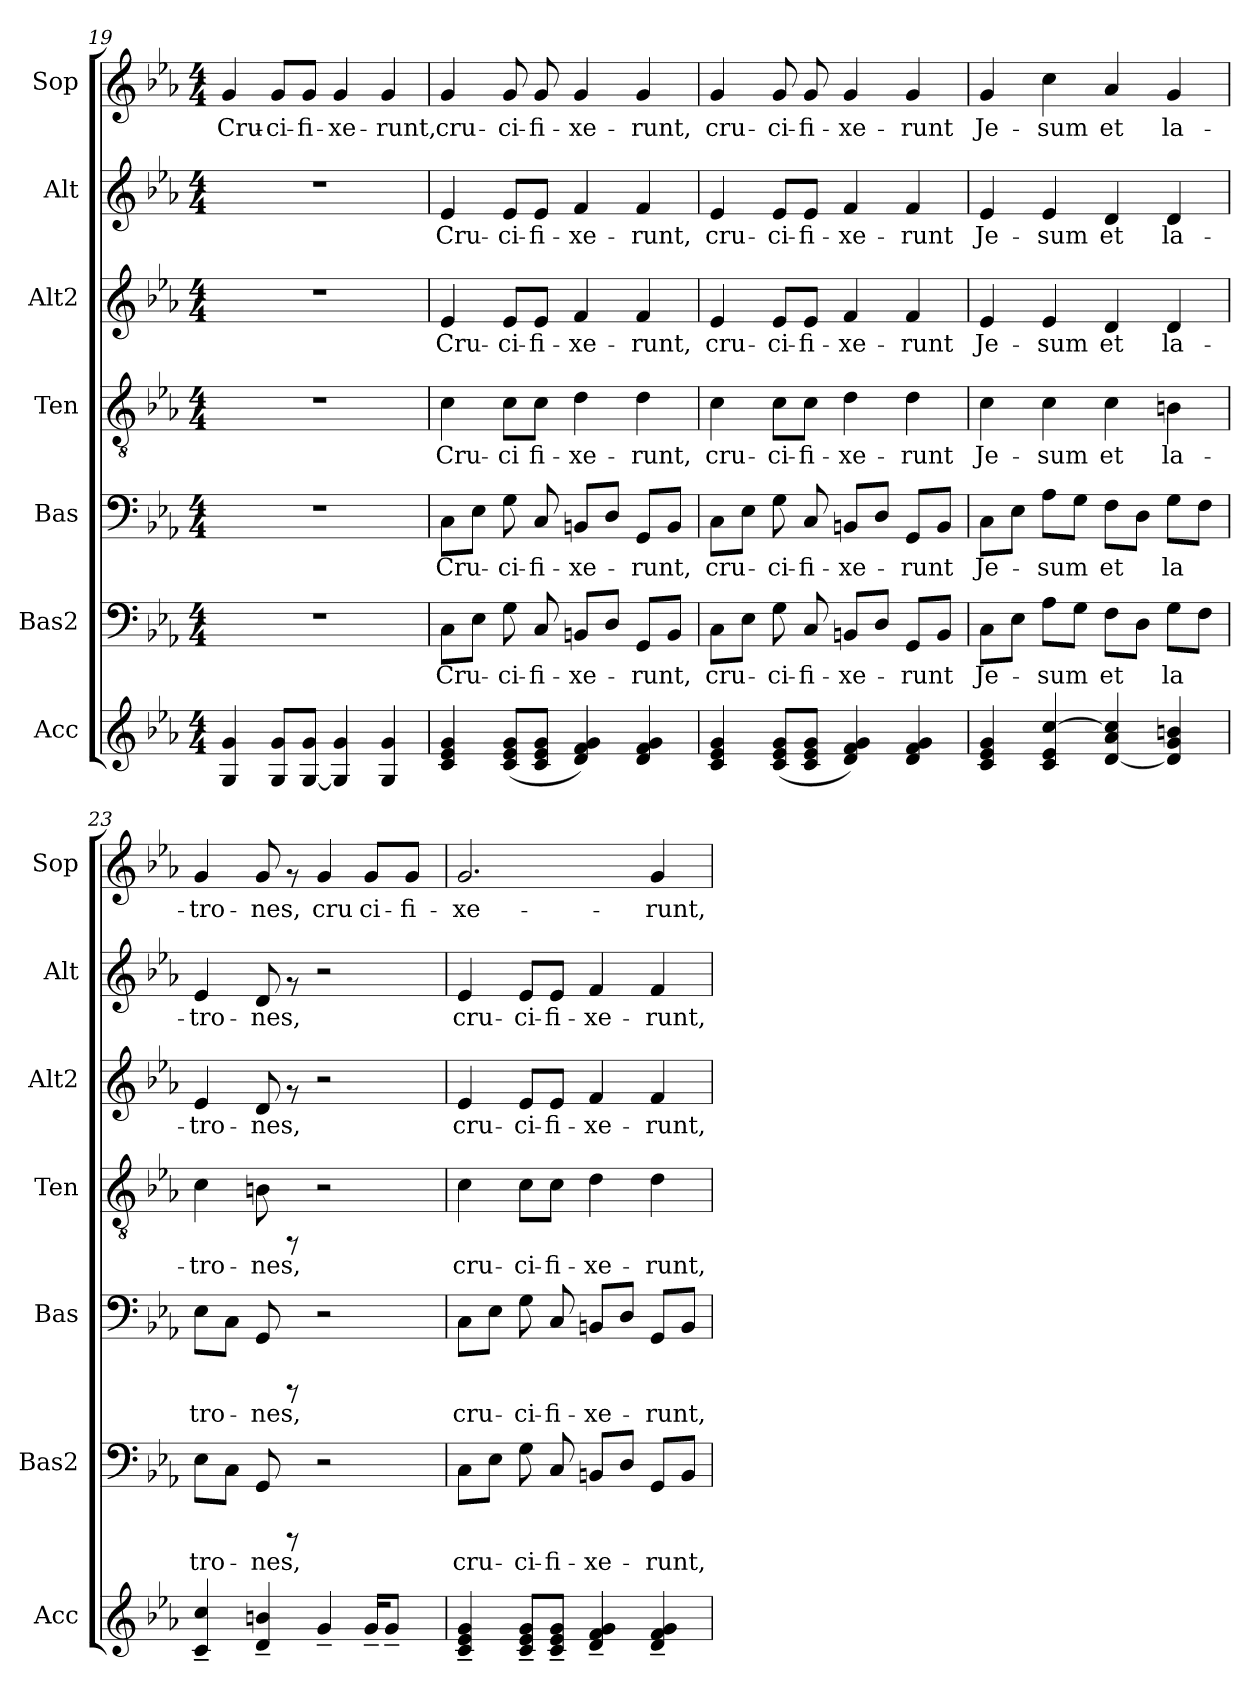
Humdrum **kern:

**kern	**kern	**text	**kern	**text	**kern	**text	**kern	**text	**kern	**text	**kern	**text
*part7	*part6	*part6	*part5	*part5	*part4	*part4	*part3	*part3	*part2	*part2	*part1	*part1
*staff7	*staff6	*staff6	*staff5	*staff5	*staff4	*staff4	*staff3	*staff3	*staff2	*staff2	*staff1	*staff1
*I"Acc	*I"Bas2	*	*I"Bas	*	*I"Ten	*	*I"Alt2	*	*I"Alt	*	*I"Sop	*
*I'Acc	*I'Bas2	*	*I'Bas	*	*I'Ten	*	*I'Alt2	*	*I'Alt	*	*I'Sop	*
!!LO:PB:g=z
*clefG2	*clefF4	*	*clefF4	*	*clefGv2	*	*clefG2	*	*clefG2	*	*clefG2	*
*k[b-e-a-]	*k[b-e-a-]	*	*k[b-e-a-]	*	*k[b-e-a-]	*	*k[b-e-a-]	*	*k[b-e-a-]	*	*k[b-e-a-]	*
*E-:	*E-:	*	*E-:	*	*E-:	*	*E-:	*	*E-:	*	*E-:	*
*M4/4	*M4/4	*	*M4/4	*	*M4/4	*	*M4/4	*	*M4/4	*	*M4/4	*
=19	=19	=19	=19	=19	=19	=19	=19	=19	=19	=19	=19	=19
!	!	!	!	!	!	!	!	!	!	!	!	!LO:LY:b:cj
4g/ 4G/	1r	.	1r	.	1r	.	1r	.	1r	.	4g/	Cru-
!	!	!	!	!	!	!	!	!	!	!	!	!LO:LY:b:cj
8g/ 8G/L	.	.	.	.	.	.	.	.	.	.	8g/L	ci-
!	!	!	!	!	!	!	!	!	!	!	!	!LO:LY:b:cj
8g/ [>8G/J	.	.	.	.	.	.	.	.	.	.	8g/J	fi-
!	!	!	!	!	!	!	!	!	!	!	!	!LO:LY:b:cj
4g/ 4G/]	.	.	.	.	.	.	.	.	.	.	4g/	xe-
!	!	!	!	!	!	!	!	!	!	!	!	!LO:LY:b:cj
4g/ 4G/	.	.	.	.	.	.	.	.	.	.	4g/	runt,
=20	=20	=20	=20	=20	=20	=20	=20	=20	=20	=20	=20	=20
!	!	!LO:LY:b:cj	!	!LO:LY:b:cj	!	!LO:LY:b:cj	!	!LO:LY:b:cj	!	!LO:LY:b:cj	!	!LO:LY:b:cj
4g/ 4e-/ 4c/	8C\L	Cru-	8C\L	Cru-	4c\	Cru-	4e-/	Cru-	4e-/	Cru-	4g>/	cru-
!	!	!LO:LY:b:cj	!	!LO:LY:b:cj	!	!	!	!	!	!	!	!
.	8E-\J	.	8E-\J	.	.	.	.	.	.	.	.	.
!	!	!LO:LY:b:cj	!	!LO:LY:b:cj	!	!LO:LY:b:cj	!	!LO:LY:b:cj	!	!LO:LY:b:cj	!	!LO:LY:b:cj
(>8g/ 8e-/ 8c/L	8G\	ci-	8G\	ci-	8c\L	ci	8e-/L	ci-	8e-/L	ci-	8g/	ci-
!	!	!LO:LY:b:cj	!	!LO:LY:b:cj	!	!LO:LY:b:cj	!	!LO:LY:b:cj	!	!LO:LY:b:cj	!	!LO:LY:b:cj
8g/ 8e-/ 8c/J	8C/	fi-	8C/	fi-	8c\J	fi-	8e-/J	fi-	8e-/J	fi-	8g/	fi-
!	!	!LO:LY:b:cj	!	!LO:LY:b:cj	!	!LO:LY:b:cj	!	!LO:LY:b:cj	!	!LO:LY:b:cj	!	!LO:LY:b:cj
4f/ 4d/ 4g/)	8BBn/L	xe-	8BBn/L	xe-	4d\	xe-	4f/	xe-	4f/	xe-	4g/	xe-
!	!	!LO:LY:b:cj	!	!LO:LY:b:cj	!	!	!	!	!	!	!	!
.	8D/J	.	8D/J	.	.	.	.	.	.	.	.	.
!	!	!LO:LY:b:cj	!	!LO:LY:b:cj	!	!LO:LY:b:cj	!	!LO:LY:b:cj	!	!LO:LY:b:cj	!	!LO:LY:b:cj
4f/ 4d/ 4g/	8GG/L	runt,	8GG/L	runt,	4d\	runt,	4f/	runt,	4f/	runt,	4g/	runt,
!	!	!LO:LY:b:cj	!	!LO:LY:b:cj	!	!	!	!	!	!	!	!
.	8BB/J	.	8BB/J	.	.	.	.	.	.	.	.	.
=21	=21	=21	=21	=21	=21	=21	=21	=21	=21	=21	=21	=21
!	!	!LO:LY:b:cj	!	!LO:LY:b:cj	!	!LO:LY:b:cj	!	!LO:LY:b:cj	!	!LO:LY:b:cj	!	!LO:LY:b:cj
4g/ 4e-/ 4c/	8C\L	cru-	8C\L	cru-	4c\	cru-	4e-/	cru-	4e-/	cru-	4g>/	cru-
!	!	!LO:LY:b:cj	!	!LO:LY:b:cj	!	!	!	!	!	!	!	!
.	8E-\J	.	8E-\J	.	.	.	.	.	.	.	.	.
!	!	!LO:LY:b:cj	!	!LO:LY:b:cj	!	!LO:LY:b:cj	!	!LO:LY:b:cj	!	!LO:LY:b:cj	!	!LO:LY:b:cj
(>8g/ 8e-/ 8c/L	8G\	ci-	8G\	ci-	8c\L	ci-	8e-/L	ci-	8e-/L	ci-	8g/	ci-
!	!	!LO:LY:b:cj	!	!LO:LY:b:cj	!	!LO:LY:b:cj	!	!LO:LY:b:cj	!	!LO:LY:b:cj	!	!LO:LY:b:cj
8g/ 8e-/ 8c/J	8C/	fi-	8C/	fi-	8c\J	fi-	8e-/J	fi-	8e-/J	fi-	8g/	fi-
!	!	!LO:LY:b:cj	!	!LO:LY:b:cj	!	!LO:LY:b:cj	!	!LO:LY:b:cj	!	!LO:LY:b:cj	!	!LO:LY:b:cj
4f/ 4d/ 4g/)	8BBn/L	xe-	8BBn/L	xe-	4d\	xe-	4f/	xe-	4f/	xe-	4g/	xe-
!	!	!LO:LY:b:cj	!	!LO:LY:b:cj	!	!	!	!	!	!	!	!
.	8D/J	.	8D/J	.	.	.	.	.	.	.	.	.
!	!	!LO:LY:b:cj	!	!LO:LY:b:cj	!	!LO:LY:b:cj	!	!LO:LY:b:cj	!	!LO:LY:b:cj	!	!LO:LY:b:cj
4f/ 4d/ 4g/	8GG/L	runt-	8GG/L	runt-	4d\	runt	4f/	runt	4f/	runt	4g/	runt
!	!	!LO:LY:b:cj	!	!LO:LY:b:cj	!	!	!	!	!	!	!	!
.	8BB/J	--	8BB/J	--	.	.	.	.	.	.	.	.
!!LO:PB:g=z
=22	=22	=22	=22	=22	=22	=22	=22	=22	=22	=22	=22	=22
!	!	!LO:LY:b:cj	!	!LO:LY:b:cj	!	!LO:LY:b:cj	!	!LO:LY:b:cj	!	!LO:LY:b:cj	!	!LO:LY:b:cj
4g/ 4e-/ 4c/	8C\L	Je-	8C\L	Je-	4c\	Je-	4e-/	Je-	4e-/	Je-	4g>/	Je-
!	!	!LO:LY:b:cj	!	!LO:LY:b:cj	!	!	!	!	!	!	!	!
.	8E-\J	.	8E-\J	.	.	.	.	.	.	.	.	.
!	!	!LO:LY:b:cj	!	!LO:LY:b:cj	!	!LO:LY:b:cj	!	!LO:LY:b:cj	!	!LO:LY:b:cj	!	!LO:LY:b:cj
[>4cc/ 4e-/ 4c/	8A-\L	sum	8A-\L	sum	4c\	sum	4e-/	sum	4e-/	sum	4cc\	sum
!	!	!LO:LY:b:cj	!	!LO:LY:b:cj	!	!	!	!	!	!	!	!
.	8G\J	.	8G\J	.	.	.	.	.	.	.	.	.
!	!	!LO:LY:b:cj	!	!LO:LY:b:cj	!	!LO:LY:b:cj	!	!LO:LY:b:cj	!	!LO:LY:b:cj	!	!LO:LY:b:cj
4cc/] 4a-/ [<4d/	8F\L	et	8F\L	et	4c\	et	4d/	et	4d/	et	4a-/	et
!	!	!LO:LY:b:cj	!	!LO:LY:b:cj	!	!	!	!	!	!	!	!
.	8D\J	.	8D\J	.	.	.	.	.	.	.	.	.
!	!	!LO:LY:b:cj	!	!LO:LY:b:cj	!	!LO:LY:b:cj	!	!LO:LY:b:cj	!	!LO:LY:b:cj	!	!LO:LY:b:cj
4bn/ 4g/ 4d/]	8G\L	la-	8G\L	la-	4Bn\	la-	4d/	la-	4d/	la-	4g/	la-
!	!	!LO:LY:b:cj	!	!LO:LY:b:cj	!	!	!	!	!	!	!	!
.	8F\J	--	8F\J	--	.	.	.	.	.	.	.	.
=23	=23	=23	=23	=23	=23	=23	=23	=23	=23	=23	=23	=23
!	!	!LO:LY:b:cj	!	!LO:LY:b:cj	!	!LO:LY:b:cj	!	!LO:LY:b:cj	!	!LO:LY:b:cj	!	!LO:LY:b:cj
4cc/~> 4c/~>	8E-\L	tro-	8E-\L	tro-	4c\	tro-	4e-/	tro-	4e-/	tro-	4g>/	tro-
!	!	!LO:LY:b:cj	!	!LO:LY:b:cj	!	!	!	!	!	!	!	!
.	8C\J	.	8C\J	.	.	.	.	.	.	.	.	.
!	!	!LO:LY:b:cj	!	!LO:LY:b:cj	!	!LO:LY:b:cj	!	!LO:LY:b:cj	!	!LO:LY:b:cj	!	!LO:LY:b:cj
4bn/~> 4d/~>	8GG/	nes,	8GG/	nes,	8Bn\	nes,	8d/	nes,	8d/	nes,	8g/	nes,
.	8rCCC	.	8rCCC	.	8rFF	.	8rf	.	8rf	.	8rf	.
!	!	!	!	!	!	!	!	!	!	!	!	!LO:LY:b:cj
4g~>/	2r	.	2r	.	2r	.	2r	.	2r	.	4g/	cru
!	!	!	!	!	!	!	!	!	!	!	!	!LO:LY:b:cj
16g~>/L	.	.	.	.	.	.	.	.	.	.	8g/L	ci-
8g~</J	.	.	.	.	.	.	.	.	.	.	.	.
!	!	!	!	!	!	!	!	!	!	!	!	!LO:LY:b:cj
.	.	.	.	.	.	.	.	.	.	.	8g>/J	fi-
16ryy	.	.	.	.	.	.	.	.	.	.	.	.
=24	=24	=24	=24	=24	=24	=24	=24	=24	=24	=24	=24	=24
!	!	!LO:LY:b:cj	!	!LO:LY:b:cj	!	!LO:LY:b:cj	!	!LO:LY:b:cj	!	!LO:LY:b:cj	!	!LO:LY:b:cj
4g/~< 4e-/~< 4c/~<	8C\L	cru-	8C\L	cru-	4c\	cru-	4e-/	cru-	4e-/	cru-	2.g>/	xe-
!	!	!LO:LY:b:cj	!	!LO:LY:b:cj	!	!	!	!	!	!	!	!
.	8E-\J	.	8E-\J	.	.	.	.	.	.	.	.	.
!	!	!LO:LY:b:cj	!	!LO:LY:b:cj	!	!LO:LY:b:cj	!	!LO:LY:b:cj	!	!LO:LY:b:cj	!	!
8g/~< 8e-/~< 8c/~<L	8G\	ci-	8G\	ci-	8c\L	ci-	8e-/L	ci-	8e-/L	ci-	.	.
!	!	!LO:LY:b:cj	!	!LO:LY:b:cj	!	!LO:LY:b:cj	!	!LO:LY:b:cj	!	!LO:LY:b:cj	!	!
8g/~< 8e-/~< 8c/~<J	8C/	fi-	8C/	fi-	8c\J	fi-	8e-/J	fi-	8e-/J	fi-	.	.
!	!	!LO:LY:b:cj	!	!LO:LY:b:cj	!	!LO:LY:b:cj	!	!LO:LY:b:cj	!	!LO:LY:b:cj	!	!
4f/~< 4d/~< 4g/~<	8BBn/L	xe-	8BBn/L	xe-	4d\	xe-	4f/	xe-	4f/	xe-	.	.
!	!	!LO:LY:b:cj	!	!LO:LY:b:cj	!	!	!	!	!	!	!	!
.	8D/J	.	8D/J	.	.	.	.	.	.	.	.	.
!	!	!LO:LY:b:cj	!	!LO:LY:b:cj	!	!LO:LY:b:cj	!	!LO:LY:b:cj	!	!LO:LY:b:cj	!	!LO:LY:b:cj
4f/~< 4d/~< 4g/~<	8GG/L	runt,	8GG/L	runt,	4d\	runt,	4f/	runt,	4f/	runt,	4g/	runt,
!	!	!LO:LY:b:cj	!	!LO:LY:b:cj	!	!	!	!	!	!	!	!
.	8BB/J	.	8BB/J	.	.	.	.	.	.	.	.	.
=	=	=	=	=	=	=	=	=	=	=	=	=
*-	*-	*-	*-	*-	*-	*-	*-	*-	*-	*-	*-	*-
